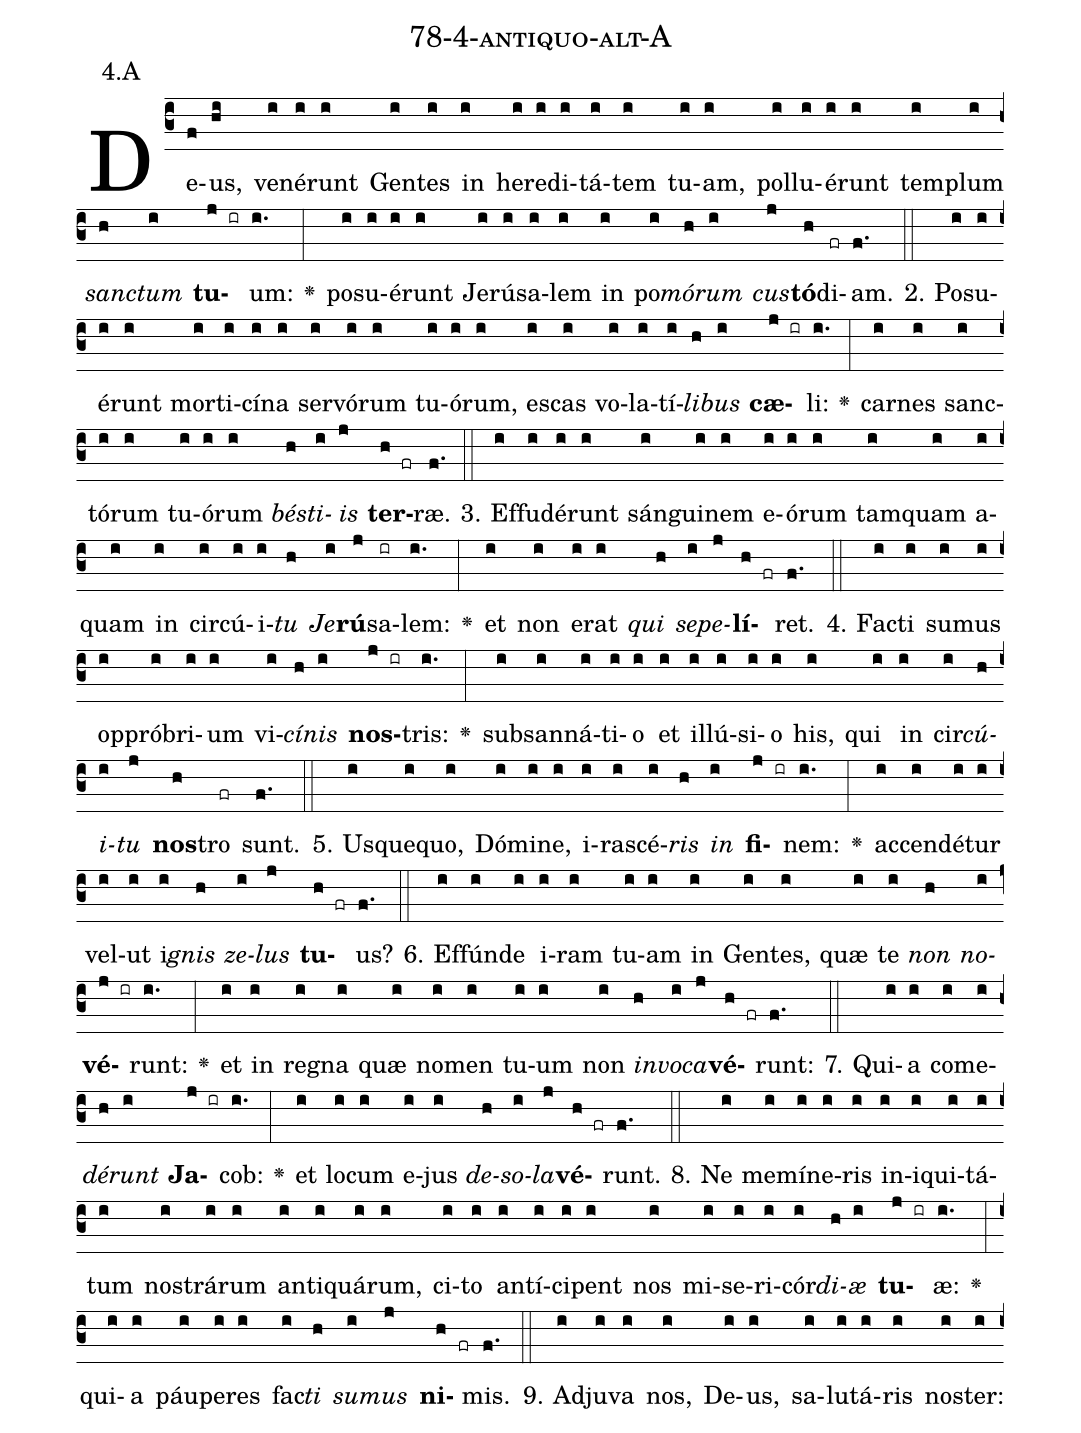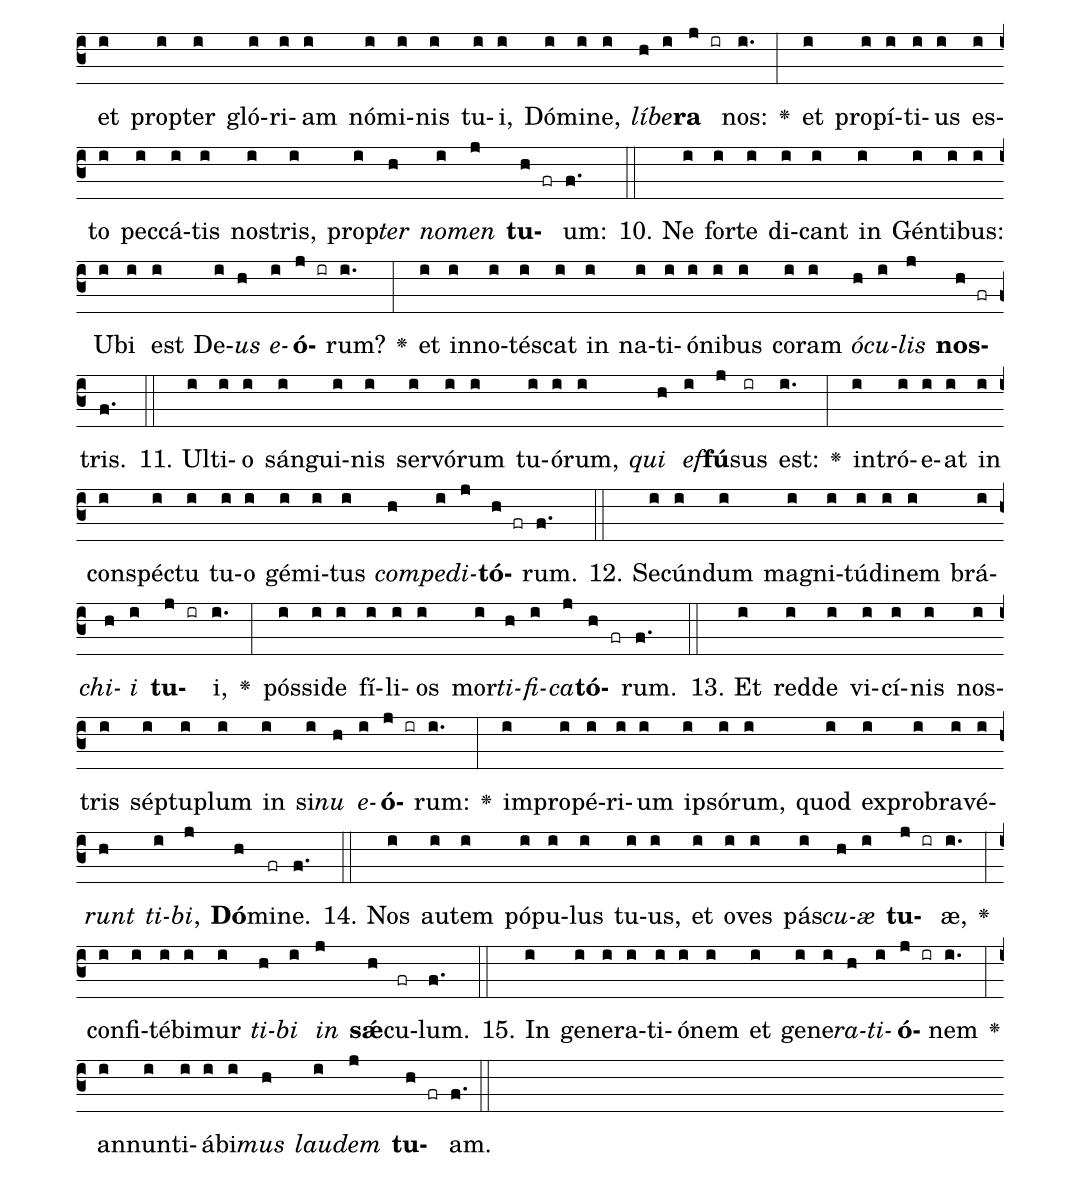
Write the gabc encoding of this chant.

name: 78-4-antiquo-alt-A;
annotation: 4.A;
%%
(c3)De(f)us,(hi) ve(i)né(i)runt(i) Gen(i)tes(i) in(i) he(i)re(i)di(i)tá(i)tem(i) tu(i)am,(i) pol(i)lu(i)é(i)runt(i) tem(i)plum(i) <i>sanc</i>(h)<i>tum</i>(i) <b>tu</b>(j ir)um:(i.) <v>\greheightstar</v>(:) po(i)su(i)é(i)runt(i) Je(i)rú(i)sa(i)lem(i) in(i) po(i)<i>mó</i>(h)<i>rum</i>(i) <i>cus</i>(j)<b>tó</b>(h)di(fr)am.(f.) (::)
2. Po(i)su(i)é(i)runt(i) mor(i)ti(i)cí(i)na(i) ser(i)vó(i)rum(i) tu(i)ó(i)rum,(i) es(i)cas(i) vo(i)la(i)tí(i)<i>li</i>(h)<i>bus</i>(i) <b>cæ</b>(j ir)li:(i.) <v>\greheightstar</v>(:) car(i)nes(i) sanc(i)tó(i)rum(i) tu(i)ó(i)rum(i) <i>bés</i>(h)<i>ti</i>(i)<i>is</i>(j) <b>ter</b>(h fr)ræ.(f.) (::)
3. Ef(i)fu(i)dé(i)runt(i) sán(i)gui(i)nem(i) e(i)ó(i)rum(i) tam(i)quam(i) a(i)quam(i) in(i) cir(i)cú(i)i(i)<i>tu</i>(h) <i>Je</i>(i)<b>rú</b>(j)sa(ir)lem:(i.) <v>\greheightstar</v>(:) et(i) non(i) e(i)rat(i) <i>qui</i>(h) <i>se</i>(i)<i>pe</i>(j)<b>lí</b>(h fr)ret.(f.) (::)
4. Fac(i)ti(i) su(i)mus(i) op(i)pró(i)bri(i)um(i) vi(i)<i>cí</i>(h)<i>nis</i>(i) <b>nos</b>(j ir)tris:(i.) <v>\greheightstar</v>(:) sub(i)san(i)ná(i)ti(i)o(i) et(i) il(i)lú(i)si(i)o(i) his,(i) qui(i) in(i) cir(i)<i>cú</i>(h)<i>i</i>(i)<i>tu</i>(j) <b>nos</b>(h)tro(fr) sunt.(f.) (::)
5. Us(i)que(i)quo,(i) Dó(i)mi(i)ne,(i) i(i)ra(i)scé(i)<i>ris</i>(h) <i>in</i>(i) <b>fi</b>(j ir)nem:(i.) <v>\greheightstar</v>(:) ac(i)cen(i)dé(i)tur(i) vel(i)ut(i) i(i)<i>gnis</i>(h) <i>ze</i>(i)<i>lus</i>(j) <b>tu</b>(h fr)us?(f.) (::)
6. Ef(i)fún(i)de(i) i(i)ram(i) tu(i)am(i) in(i) Gen(i)tes,(i) quæ(i) te(i) <i>non</i>(h) <i>no</i>(i)<b>vé</b>(j ir)runt:(i.) <v>\greheightstar</v>(:) et(i) in(i) re(i)gna(i) quæ(i) no(i)men(i) tu(i)um(i) non(i) <i>in</i>(h)<i>vo</i>(i)<i>ca</i>(j)<b>vé</b>(h fr)runt:(f.) (::)
7. Qui(i)a(i) com(i)e(i)<i>dé</i>(h)<i>runt</i>(i) <b>Ja</b>(j ir)cob:(i.) <v>\greheightstar</v>(:) et(i) lo(i)cum(i) e(i)jus(i) <i>de</i>(h)<i>so</i>(i)<i>la</i>(j)<b>vé</b>(h fr)runt.(f.) (::)
8. Ne(i) me(i)mí(i)ne(i)ris(i) in(i)i(i)qui(i)tá(i)tum(i) nos(i)trá(i)rum(i) an(i)ti(i)quá(i)rum,(i) ci(i)to(i) an(i)tí(i)ci(i)pent(i) nos(i) mi(i)se(i)ri(i)cór(i)<i>di</i>(h)<i>æ</i>(i) <b>tu</b>(j ir)æ:(i.) <v>\greheightstar</v>(:) qui(i)a(i) páu(i)pe(i)res(i) fac(i)<i>ti</i>(h) <i>su</i>(i)<i>mus</i>(j) <b>ni</b>(h fr)mis.(f.) (::)
9. Ad(i)ju(i)va(i) nos,(i) De(i)us,(i) sa(i)lu(i)tá(i)ris(i) nos(i)ter:(i) et(i) prop(i)ter(i) gló(i)ri(i)am(i) nó(i)mi(i)nis(i) tu(i)i,(i) Dó(i)mi(i)ne,(i) <i>lí</i>(h)<i>be</i>(i)<b>ra</b>(j ir) nos:(i.) <v>\greheightstar</v>(:) et(i) pro(i)pí(i)ti(i)us(i) es(i)to(i) pec(i)cá(i)tis(i) nos(i)tris,(i) prop(i)<i>ter</i>(h) <i>no</i>(i)<i>men</i>(j) <b>tu</b>(h fr)um:(f.) (::)
10. Ne(i) for(i)te(i) di(i)cant(i) in(i) Gén(i)ti(i)bus:(i) U(i)bi(i) est(i) De(i)<i>us</i>(h) <i>e</i>(i)<b>ó</b>(j ir)rum?(i.) <v>\greheightstar</v>(:) et(i) in(i)no(i)tés(i)cat(i) in(i) na(i)ti(i)ó(i)ni(i)bus(i) co(i)ram(i) <i>ó</i>(h)<i>cu</i>(i)<i>lis</i>(j) <b>nos</b>(h fr)tris.(f.) (::)
11. Ul(i)ti(i)o(i) sán(i)gui(i)nis(i) ser(i)vó(i)rum(i) tu(i)ó(i)rum,(i) <i>qui</i>(h) <i>ef</i>(i)<b>fú</b>(j)sus(ir) est:(i.) <v>\greheightstar</v>(:) in(i)tró(i)e(i)at(i) in(i) con(i)spéc(i)tu(i) tu(i)o(i) gé(i)mi(i)tus(i) <i>com</i>(h)<i>pe</i>(i)<i>di</i>(j)<b>tó</b>(h fr)rum.(f.) (::)
12. Se(i)cún(i)dum(i) ma(i)gni(i)tú(i)di(i)nem(i) brá(i)<i>chi</i>(h)<i>i</i>(i) <b>tu</b>(j ir)i,(i.) <v>\greheightstar</v>(:) pós(i)si(i)de(i) fí(i)li(i)os(i) mor(i)<i>ti</i>(h)<i>fi</i>(i)<i>ca</i>(j)<b>tó</b>(h fr)rum.(f.) (::)
13. Et(i) red(i)de(i) vi(i)cí(i)nis(i) nos(i)tris(i) sép(i)tu(i)plum(i) in(i) si(i)<i>nu</i>(h) <i>e</i>(i)<b>ó</b>(j ir)rum:(i.) <v>\greheightstar</v>(:) im(i)pro(i)pé(i)ri(i)um(i) ip(i)só(i)rum,(i) quod(i) ex(i)pro(i)bra(i)vé(i)<i>runt</i>(h) <i>ti</i>(i)<i>bi</i>,(j) <b>Dó</b>(h)mi(fr)ne.(f.) (::)
14. Nos(i) au(i)tem(i) pó(i)pu(i)lus(i) tu(i)us,(i) et(i) o(i)ves(i) pás(i)<i>cu</i>(h)<i>æ</i>(i) <b>tu</b>(j ir)æ,(i.) <v>\greheightstar</v>(:) con(i)fi(i)té(i)bi(i)mur(i) <i>ti</i>(h)<i>bi</i>(i) <i>in</i>(j) <b>sǽ</b>(h)cu(fr)lum.(f.) (::)
15. In(i) ge(i)ne(i)ra(i)ti(i)ó(i)nem(i) et(i) ge(i)ne(i)<i>ra</i>(h)<i>ti</i>(i)<b>ó</b>(j ir)nem(i.) <v>\greheightstar</v>(:) an(i)nun(i)ti(i)á(i)bi(i)<i>mus</i>(h) <i>lau</i>(i)<i>dem</i>(j) <b>tu</b>(h fr)am.(f.) (::)
